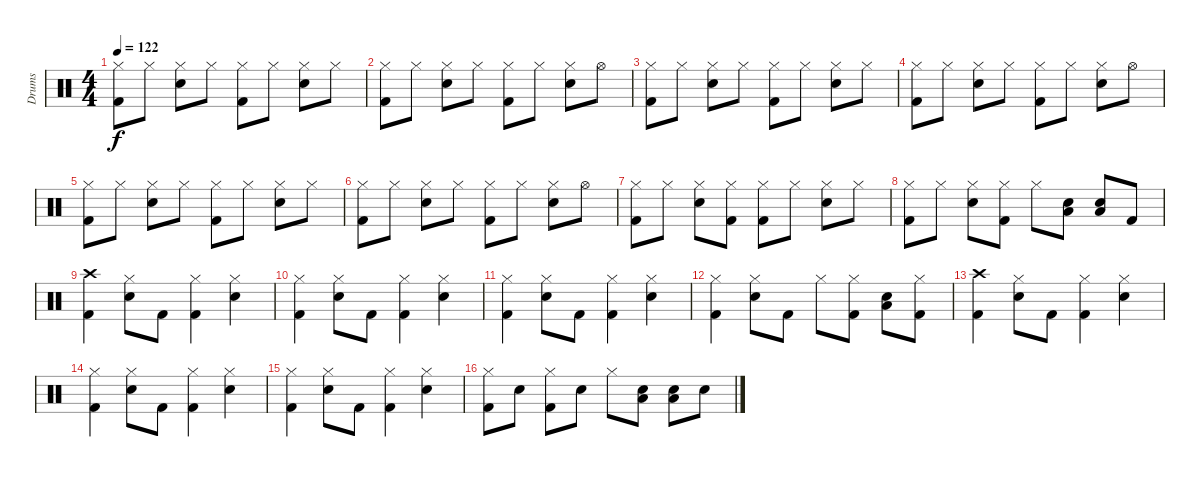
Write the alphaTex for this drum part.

\track ("Drums" "Drums") {instrument percussion}
\staff {score}
\articulation defaults
\ts (4 4)
\tempo 122
\clef neutral
\ks c
("Hi-Hat (closed)" "Kick (hit) 2").8{dy f} "Hi-Hat (closed)".8 ("Hi-Hat (closed)" "Electric Snare (hit)").8 "Hi-Hat (closed)".8 ("Hi-Hat (closed)" "Kick (hit) 2").8 "Hi-Hat (closed)".8 ("Hi-Hat (closed)" "Electric Snare (hit)").8 "Hi-Hat (closed)".8 |
("Hi-Hat (closed)" "Kick (hit) 2").8 "Hi-Hat (closed)".8 ("Hi-Hat (closed)" "Electric Snare (hit)").8 "Hi-Hat (closed)".8 ("Hi-Hat (closed)" "Kick (hit) 2").8 "Hi-Hat (closed)".8 ("Hi-Hat (closed)" "Electric Snare (hit)").8 "Hi-Hat (open)".8 |
("Hi-Hat (closed)" "Kick (hit) 2").8 "Hi-Hat (closed)".8 ("Hi-Hat (closed)" "Electric Snare (hit)").8 "Hi-Hat (closed)".8 ("Hi-Hat (closed)" "Kick (hit) 2").8 "Hi-Hat (closed)".8 ("Hi-Hat (closed)" "Electric Snare (hit)").8 "Hi-Hat (closed)".8 |
("Hi-Hat (closed)" "Kick (hit) 2").8 "Hi-Hat (closed)".8 ("Hi-Hat (closed)" "Electric Snare (hit)").8 "Hi-Hat (closed)".8 ("Hi-Hat (closed)" "Kick (hit) 2").8 "Hi-Hat (closed)".8 ("Hi-Hat (closed)" "Electric Snare (hit)").8 "Hi-Hat (open)".8 |
("Hi-Hat (closed)" "Kick (hit) 2").8 "Hi-Hat (closed)".8 ("Hi-Hat (closed)" "Electric Snare (hit)").8 "Hi-Hat (closed)".8 ("Hi-Hat (closed)" "Kick (hit) 2").8 "Hi-Hat (closed)".8 ("Hi-Hat (closed)" "Electric Snare (hit)").8 "Hi-Hat (closed)".8 |
("Hi-Hat (closed)" "Kick (hit) 2").8 "Hi-Hat (closed)".8 ("Hi-Hat (closed)" "Electric Snare (hit)").8 "Hi-Hat (closed)".8 ("Hi-Hat (closed)" "Kick (hit) 2").8 "Hi-Hat (closed)".8 ("Hi-Hat (closed)" "Electric Snare (hit)").8 "Hi-Hat (open)".8 |
("Hi-Hat (closed)" "Kick (hit) 2").8 "Hi-Hat (closed)".8 ("Hi-Hat (closed)" "Electric Snare (hit)").8 ("Hi-Hat (closed)" "Kick (hit) 2").8 ("Hi-Hat (closed)" "Kick (hit) 2").8 "Hi-Hat (closed)".8 ("Hi-Hat (closed)" "Electric Snare (hit)").8 "Hi-Hat (closed)".8 |
("Hi-Hat (closed)" "Kick (hit) 2").8 "Hi-Hat (closed)".8 ("Hi-Hat (closed)" "Electric Snare (hit)").8 ("Hi-Hat (closed)" "Kick (hit) 2").8 "Hi-Hat (closed)".8 ("Low Tom (hit)" "Electric Snare (hit)").8 ("Low Tom (hit)" "Electric Snare (hit)").8 "Kick (hit) 2".8 |
("Crash high (hit)" "Kick (hit) 2").4 ("Hi-Hat (closed)" "Electric Snare (hit)").8 "Kick (hit) 2".8 ("Hi-Hat (closed)" "Kick (hit) 2").4 ("Hi-Hat (closed)" "Electric Snare (hit)").4 |
("Hi-Hat (closed)" "Kick (hit) 2").4 ("Hi-Hat (closed)" "Electric Snare (hit)").8 "Kick (hit) 2".8 ("Hi-Hat (closed)" "Kick (hit) 2").4 ("Hi-Hat (closed)" "Electric Snare (hit)").4 |
("Hi-Hat (closed)" "Kick (hit) 2").4 ("Hi-Hat (closed)" "Electric Snare (hit)").8 "Kick (hit) 2".8 ("Hi-Hat (closed)" "Kick (hit) 2").4 ("Hi-Hat (closed)" "Electric Snare (hit)").4 |
("Hi-Hat (closed)" "Kick (hit) 2").4 ("Hi-Hat (closed)" "Electric Snare (hit)").8 "Kick (hit) 2".8 "Hi-Hat (closed)".8 ("Hi-Hat (closed)" "Kick (hit) 2").8 ("Low Tom (hit)" "Electric Snare (hit)").8 ("Hi-Hat (closed)" "Kick (hit) 2").8 |
("Crash high (hit)" "Kick (hit) 2").4 ("Hi-Hat (closed)" "Electric Snare (hit)").8 "Kick (hit) 2".8 ("Hi-Hat (closed)" "Kick (hit) 2").4 ("Hi-Hat (closed)" "Electric Snare (hit)").4 |
("Hi-Hat (closed)" "Kick (hit) 2").4 ("Hi-Hat (closed)" "Electric Snare (hit)").8 "Kick (hit) 2".8 ("Hi-Hat (closed)" "Kick (hit) 2").4 ("Hi-Hat (closed)" "Electric Snare (hit)").4 |
("Hi-Hat (closed)" "Kick (hit) 2").4 ("Hi-Hat (closed)" "Electric Snare (hit)").8 "Kick (hit) 2".8 ("Hi-Hat (closed)" "Kick (hit) 2").4 ("Hi-Hat (closed)" "Electric Snare (hit)").4 |
("Hi-Hat (closed)" "Kick (hit) 2").8 "Electric Snare (hit)".8 ("Hi-Hat (closed)" "Kick (hit) 2").8 "Electric Snare (hit)".8 "Hi-Hat (closed)".8 ("Low Tom (hit)" "Electric Snare (hit)").8 ("Low Tom (hit)" "Electric Snare (hit)").8 "Electric Snare (hit)".8
